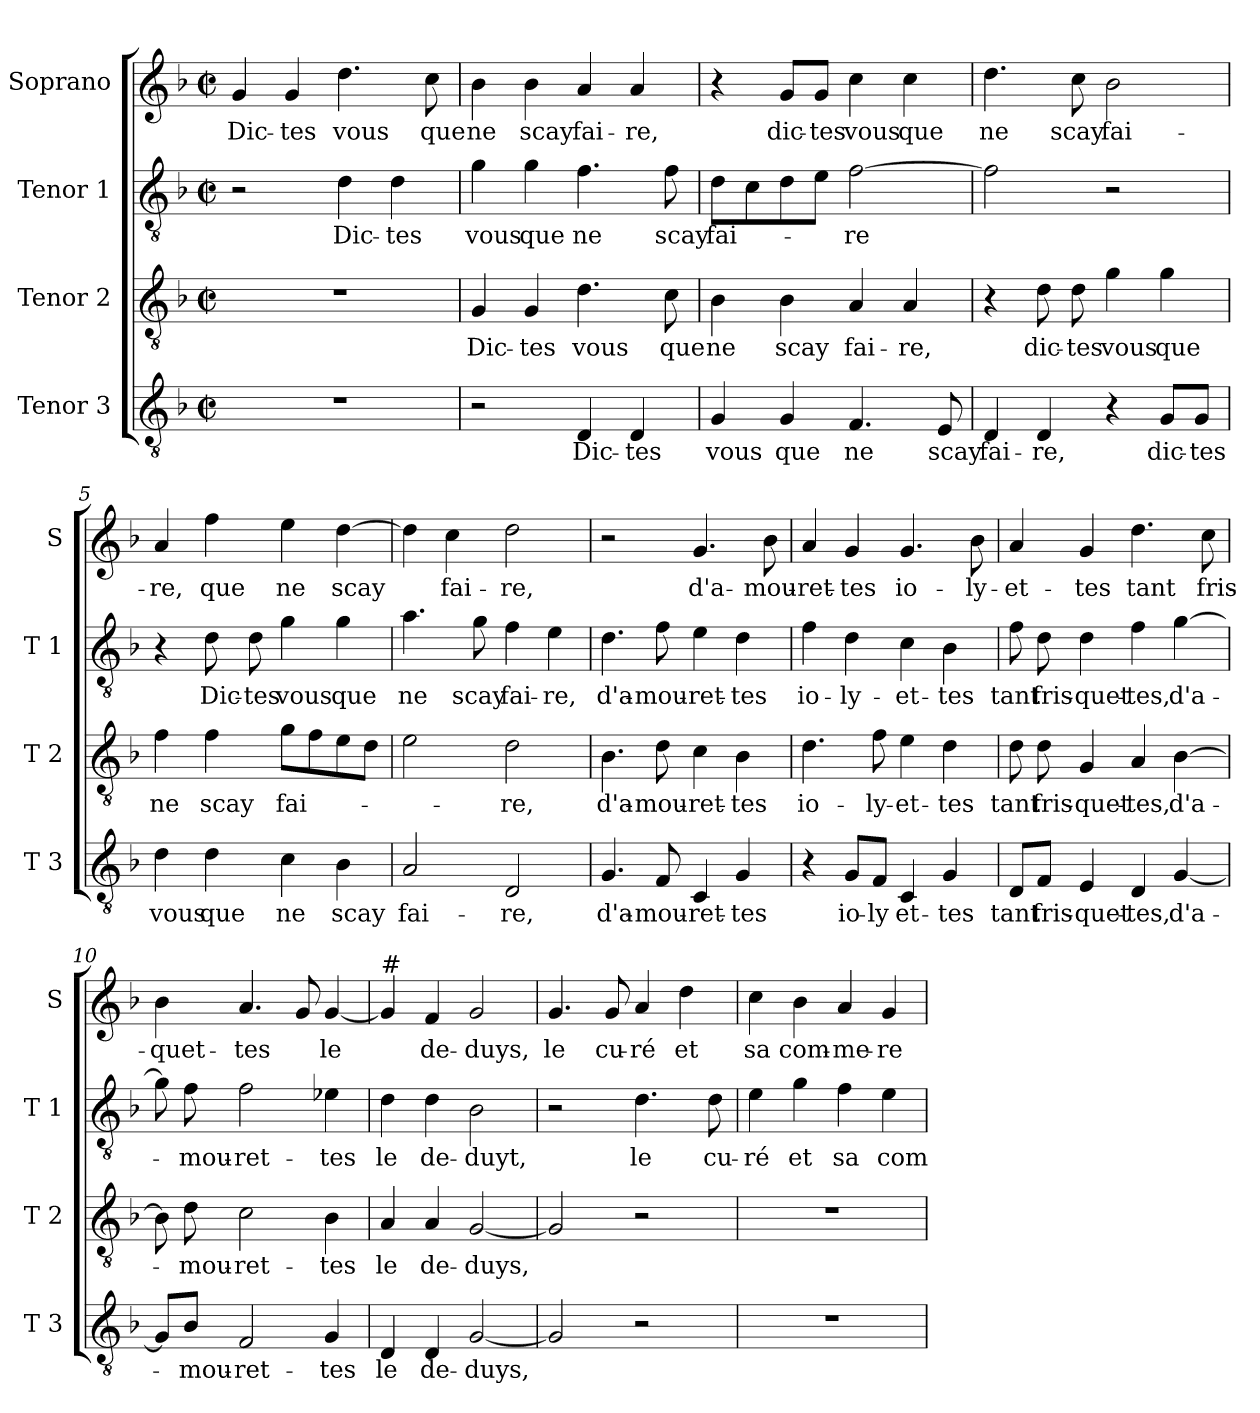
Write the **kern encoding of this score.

**kern	**text	**kern	**text	**kern	**text	**kern	**text
*part4	*part4	*part3	*part3	*part2	*part2	*part1	*part1
*staff4	*staff4	*staff3	*staff3	*staff2	*staff2	*staff1	*staff1
*I"Tenor 3	*	*I"Tenor 2	*	*I"Tenor 1	*	*I"Soprano	*
*I'T 3	*	*I'T 2	*	*I'T 1	*	*I'S	*
*clefGv2	*	*clefGv2	*	*clefGv2	*	*clefG2	*
*k[b-]	*	*k[b-]	*	*k[b-]	*	*k[b-]	*
*F:	*	*F:	*	*F:	*	*F:	*
*M2/2	*	*M2/2	*	*M2/2	*	*M2/2	*
*met(c|)	*	*met(c|)	*	*met(c|)	*	*met(c|)	*
=1	=1	=1	=1	=1	=1	=1	=1
!	!	!	!	!	!	!	!LO:LY:b
1r	.	1r	.	2r	.	4g/	Dic-
!	!	!	!	!	!	!	!LO:LY:b
.	.	.	.	.	.	4g/	-tes
!	!	!	!	!	!LO:LY:b	!	!LO:LY:b
.	.	.	.	4d\	Dic-	4.dd\	vous
!	!	!	!	!	!LO:LY:b	!	!
.	.	.	.	4d\	-tes	.	.
!	!	!	!	!	!	!	!LO:LY:b
.	.	.	.	.	.	8cc\	que
=2	=2	=2	=2	=2	=2	=2	=2
!	!	!	!LO:LY:b	!	!LO:LY:b	!	!LO:LY:b
2r	.	4G/	Dic-	4g\	vous	4b-\	ne
!	!	!	!LO:LY:b	!	!LO:LY:b	!	!LO:LY:b
.	.	4G/	-tes	4g\	que	4b-\	scay
!	!LO:LY:b	!	!LO:LY:b	!	!LO:LY:b	!	!LO:LY:b
4D/	Dic-	4.d\	vous	4.f\	ne	4a/	fai-
!	!LO:LY:b	!	!	!	!	!	!LO:LY:b
4D/	-tes	.	.	.	.	4a/	-re,
!	!	!	!LO:LY:b	!	!LO:LY:b	!	!
.	.	8c\	que	8f\	scay	.	.
=3	=3	=3	=3	=3	=3	=3	=3
!	!LO:LY:b	!	!LO:LY:b	!	!LO:LY:b	!	!
4G/	vous	4B-\	ne	8d\L	fai-	4r	.
.	.	.	.	8c\	.	.	.
!	!LO:LY:b	!	!LO:LY:b	!	!	!	!LO:LY:b
4G/	que	4B-\	scay	8d\	.	8g/L	dic-
!	!	!	!	!	!	!	!LO:LY:b
.	.	.	.	8e\J	.	8g/J	-tes
!	!LO:LY:b	!	!LO:LY:b	!	!LO:LY:b	!	!LO:LY:b
4.F/	ne	4A/	fai-	[2f\	-re	4cc\	vous
!	!	!	!LO:LY:b	!	!	!	!LO:LY:b
.	.	4A/	-re,	.	.	4cc\	que
!	!LO:LY:b	!	!	!	!	!	!
8E/	scay	.	.	.	.	.	.
=4	=4	=4	=4	=4	=4	=4	=4
!	!LO:LY:b	!	!	!	!	!	!LO:LY:b
4D/	fai-	4r	.	2f\]	.	4.dd\	ne
!	!LO:LY:b	!	!LO:LY:b	!	!	!	!
4D/	-re,	8d\	dic-	.	.	.	.
!	!	!	!LO:LY:b	!	!	!	!LO:LY:b
.	.	8d\	-tes	.	.	8cc\	scay
!	!	!	!LO:LY:b	!	!	!	!LO:LY:b
4r	.	4g\	vous	2r	.	2b-\	fai-
!	!LO:LY:b	!	!LO:LY:b	!	!	!	!
8G/L	dic-	4g\	que	.	.	.	.
!	!LO:LY:b	!	!	!	!	!	!
8G/J	-tes	.	.	.	.	.	.
=5	=5	=5	=5	=5	=5	=5	=5
!	!LO:LY:b	!	!LO:LY:b	!	!	!	!LO:LY:b
4d\	vous	4f\	ne	4r	.	4a/	-re,
!	!LO:LY:b	!	!LO:LY:b	!	!LO:LY:b	!	!LO:LY:b
4d\	que	4f\	scay	8d\	Dic-	4ff\	que
!	!	!	!	!	!LO:LY:b	!	!
.	.	.	.	8d\	-tes	.	.
!	!LO:LY:b	!	!LO:LY:b	!	!LO:LY:b	!	!LO:LY:b
4c\	ne	8g\L	fai-	4g\	vous	4ee\	ne
.	.	8f\	.	.	.	.	.
!	!LO:LY:b	!	!	!	!LO:LY:b	!	!LO:LY:b
4B-\	scay	8e\	.	4g\	que	[4dd\	scay
.	.	8d\J	.	.	.	.	.
!!LO:LB:g=z
=6	=6	=6	=6	=6	=6	=6	=6
!	!LO:LY:b	!	!	!	!LO:LY:b	!	!
2A/	fai-	2e\	.	4.a\	ne	4dd\]	.
!	!	!	!	!	!	!	!LO:LY:b
.	.	.	.	.	.	4cc\	fai-
!	!	!	!	!	!LO:LY:b	!	!
.	.	.	.	8g\	scay	.	.
!	!LO:LY:b	!	!LO:LY:b	!	!LO:LY:b	!	!LO:LY:b
2D/	-re,	2d\	-re,	4f\	fai-	2dd\	-re,
!	!	!	!	!	!LO:LY:b	!	!
.	.	.	.	4e\	-re,	.	.
=7	=7	=7	=7	=7	=7	=7	=7
!	!LO:LY:b	!	!LO:LY:b	!	!LO:LY:b	!	!
4.G/	d'a-	4.B-\	d'a-	4.d\	d'a-	2r	.
!	!LO:LY:b	!	!LO:LY:b	!	!LO:LY:b	!	!
8F/	-mou-	8d\	-mou-	8f\	-mou-	.	.
!	!LO:LY:b	!	!LO:LY:b	!	!LO:LY:b	!	!LO:LY:b
4C/	-ret-	4c\	-ret-	4e\	-ret-	4.g/	d'a-
!	!LO:LY:b	!	!LO:LY:b	!	!LO:LY:b	!	!
4G/	-tes	4B-\	-tes	4d\	-tes	.	.
!	!	!	!	!	!	!	!LO:LY:b
.	.	.	.	.	.	8b-\	-mou-
=8	=8	=8	=8	=8	=8	=8	=8
!	!	!	!LO:LY:b	!	!LO:LY:b	!	!LO:LY:b
4r	.	4.d\	io-	4f\	io-	4a/	-ret-
!	!LO:LY:b	!	!	!	!LO:LY:b	!	!LO:LY:b
8G/L	io-	.	.	4d\	-ly-	4g/	-tes
!	!LO:LY:b	!	!LO:LY:b	!	!	!	!
8F/J	-ly	8f\	-ly-	.	.	.	.
!	!LO:LY:b	!	!LO:LY:b	!	!LO:LY:b	!	!LO:LY:b
4C/	et-	4e\	-et-	4c\	-et-	4.g/	io-
!	!LO:LY:b	!	!LO:LY:b	!	!LO:LY:b	!	!
4G/	-tes	4d\	-tes	4B-\	-tes	.	.
!	!	!	!	!	!	!	!LO:LY:b
.	.	.	.	.	.	8b-\	-ly-
=9	=9	=9	=9	=9	=9	=9	=9
!	!LO:LY:b	!	!LO:LY:b	!	!LO:LY:b	!	!LO:LY:b
8D/L	tant	8d\	tant	8f\	tant	4a/	-et-
!	!LO:LY:b	!	!LO:LY:b	!	!LO:LY:b	!	!
8F/J	fris-	8d\	fris-	8d\	fris-	.	.
!	!LO:LY:b	!	!LO:LY:b	!	!LO:LY:b	!	!LO:LY:b
4E/	-quet-	4G/	-quet-	4d\	-quet-	4g/	-tes
!	!LO:LY:b	!	!LO:LY:b	!	!LO:LY:b	!	!LO:LY:b
4D/	-tes,	4A/	-tes,	4f\	-tes,	4.dd\	tant
!	!LO:LY:b	!	!LO:LY:b	!	!LO:LY:b	!	!
[4G/	d'a-	[4B-\	d'a-	[4g\	d'a-	.	.
!	!	!	!	!	!	!	!LO:LY:b
.	.	.	.	.	.	8cc\	fris-
=10	=10	=10	=10	=10	=10	=10	=10
!	!	!	!	!	!	!	!LO:LY:b
8G/L]	.	8B-\]	.	8g\]	.	4b-\	-quet-
!	!LO:LY:b	!	!LO:LY:b	!	!LO:LY:b	!	!
8B-/J	-mou-	8d\	-mou-	8f\	-mou-	.	.
!	!LO:LY:b	!	!LO:LY:b	!	!LO:LY:b	!	!LO:LY:b
2F/	-ret-	2c\	-ret-	2f\	-ret-	4.a/	-tes
.	.	.	.	.	.	8g/	.
!	!LO:LY:b	!	!LO:LY:b	!	!LO:LY:b	!	!LO:LY:b
4G/	-tes	4B-\	-tes	4e-X\	-tes	[4g/	le
!!LO:LB:g=z
=11	=11	=11	=11	=11	=11	=11	=11
!	!	!	!	!	!	!LO:TX:a:t=#	!
!	!LO:LY:b	!	!LO:LY:b	!	!LO:LY:b	!	!
4D/	le	4A/	le	4d\	le	4g/]	.
!	!LO:LY:b	!	!LO:LY:b	!	!LO:LY:b	!	!LO:LY:b
4D/	de-	4A/	de-	4d\	de-	4f/	de-
!	!LO:LY:b	!	!LO:LY:b	!	!LO:LY:b	!	!LO:LY:b
[2G/	-duys,	[2G/	-duys,	2B-\	-duyt,	2g/	-duys,
=12	=12	=12	=12	=12	=12	=12	=12
!	!	!	!	!	!	!	!LO:LY:b
2G/]	.	2G/]	.	2r	.	4.g/	le
!	!	!	!	!	!	!	!LO:LY:b
.	.	.	.	.	.	8g/	cu-
!	!	!	!	!	!LO:LY:b	!	!LO:LY:b
2r	.	2r	.	4.d\	le	4a/	-ré
!	!	!	!	!	!	!	!LO:LY:b
.	.	.	.	.	.	4dd\	et
!	!	!	!	!	!LO:LY:b	!	!
.	.	.	.	8d\	cu-	.	.
=13	=13	=13	=13	=13	=13	=13	=13
!	!	!	!	!	!LO:LY:b	!	!LO:LY:b
1r	.	1r	.	4e\	-ré	4cc\	sa
!	!	!	!	!	!LO:LY:b	!	!LO:LY:b
.	.	.	.	4g\	et	4b-\	com-
!	!	!	!	!	!LO:LY:b	!	!LO:LY:b
.	.	.	.	4f\	sa	4a/	-me-
!	!	!	!	!	!LO:LY:b	!	!LO:LY:b
.	.	.	.	4e\	com-	4g/	-re
=	=	=	=	=	=	=	=
*-	*-	*-	*-	*-	*-	*-	*-
